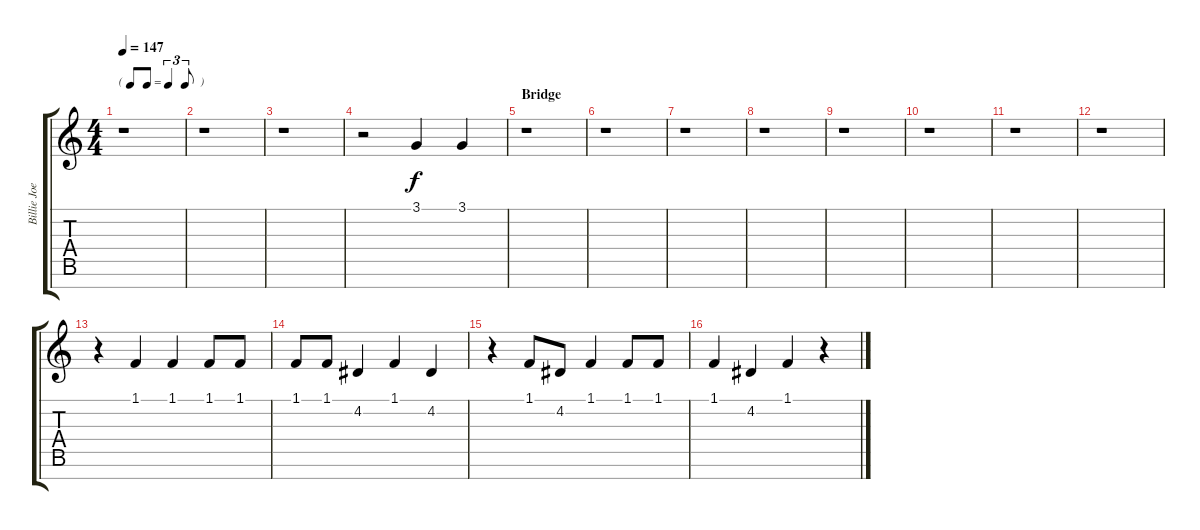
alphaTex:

\track ("Billie Joe Armstrong" "Billie Joe") {instrument clarinet}
\staff {score tabs}
\tuning (E4 B3 G3 D3 A2 E2 B1) {hide}
\ts (4 4)
\tf triplet8th
\tempo 147
\clef g2
\ks c
r.1{dy f} |
r.1 |
r.1 |
r.2 3.1.4 3.1.4 |
\section ("" "Bridge")
r.1 |
r.1 |
r.1 |
r.1 |
r.1 |
r.1 |
r.1 |
r.1 |
r.4 1.1.4 1.1.4 1.1.8 1.1.8 |
1.1.8 1.1.8 4.2.4 1.1.4 4.2.4 |
r.4 1.1.8 4.2.8 1.1.4 1.1.8 1.1.8 |
1.1.4 4.2.4 1.1.4 r.4
